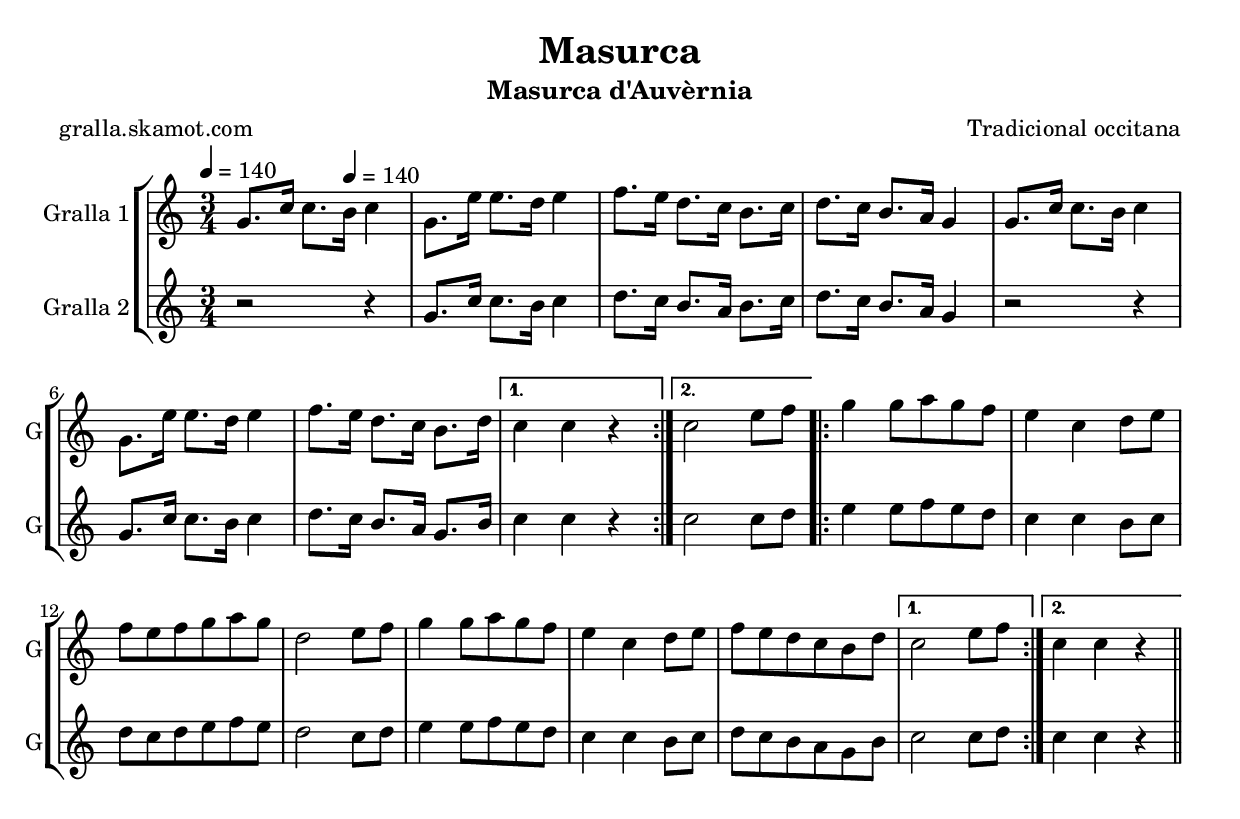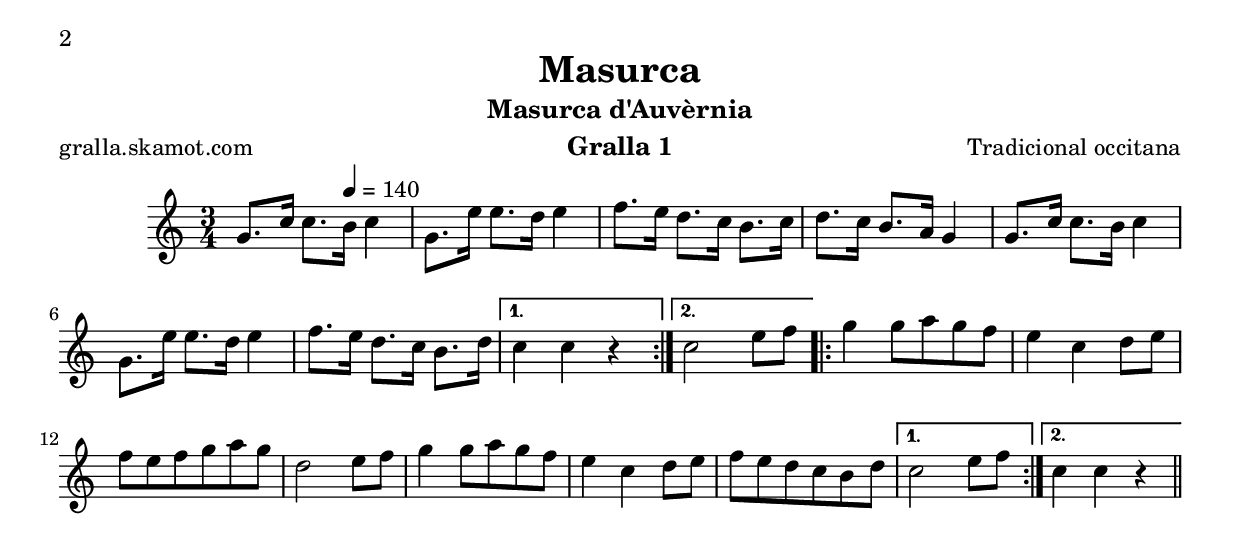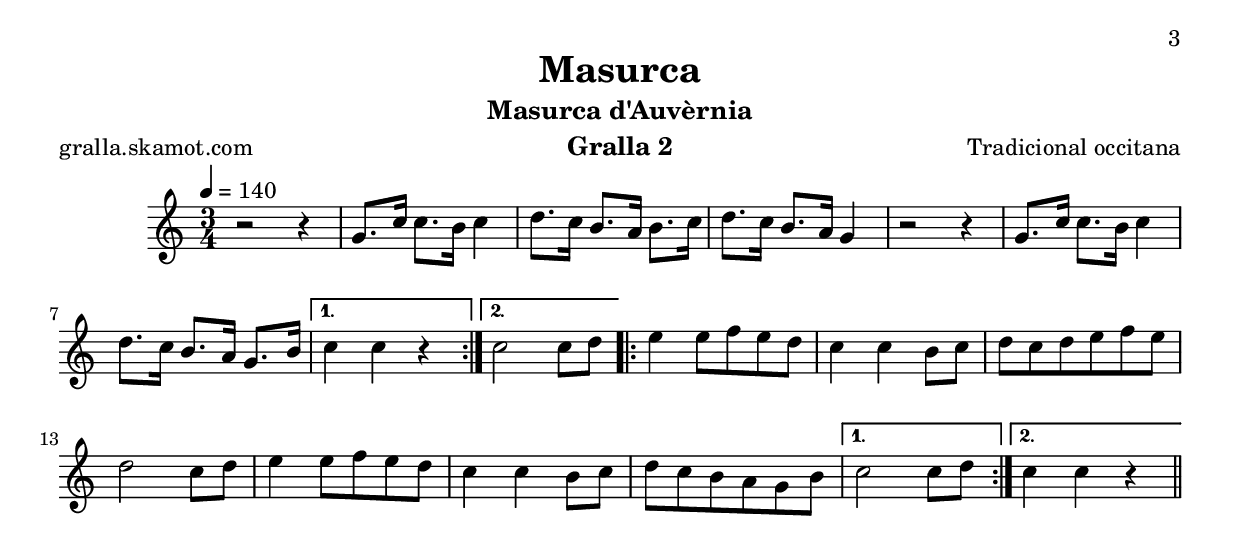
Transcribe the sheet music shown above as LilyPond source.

\version "2.16.2"

\header {
  dedication=""
  title="Masurca"
  subtitle="Masurca d'Auvèrnia"
  subsubtitle=""
  poet="gralla.skamot.com"
  meter=""
  piece=""
  composer="Tradicional occitana"
  arranger=""
  opus=""
  instrument=""
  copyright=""
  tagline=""
}

liniaroAa =
\relative g'
{
  \clef treble
  \key c \major
  \time 3/4
  \repeat volta 2 { g8. c16 c8. \tempo 4 = 140 b16 c4  |
  g8. e'16 e8. d16 e4  |
  f8. e16 d8. c16 b8. c16  |
  d8. c16 b8. a16 g4  |
  %05
  g8. c16 c8. b16 c4  |
  g8. e'16 e8. d16 e4  |
  f8. e16 d8. c16 b8. d16 }
  \alternative { { c4 c r }
  { c2 e8 f } }
  %10
  \repeat volta 2 { g4 g8 a g f  |
  e4 c d8 e  |
  f8 e f g a g  |
  d2 e8 f  |
  g4 g8 a g f  |
  %15
  e4 c d8 e  |
  f8 e d c b d }
  \alternative { { c2 e8 f }
  { c4 c r } } \bar "||"
}

liniaroAb =
\relative g'
{
  \tempo 4 = 140
  \clef treble
  \key c \major
  \time 3/4
  \repeat volta 2 { r2 r4  |
  g8. c16 c8. b16 c4  |
  d8. c16 b8. a16 b8. c16  |
  d8. c16 b8. a16 g4  |
  %05
  r2 r4  |
  g8. c16 c8. b16 c4  |
  d8. c16 b8. a16 g8. b16 }
  \alternative { { c4 c r }
  { c2 c8 d } }
  %10
  \repeat volta 2 { e4 e8 f e d  |
  c4 c b8 c  |
  d8 c d e f e  |
  d2 c8 d  |
  e4 e8 f e d  |
  %15
  c4 c b8 c  |
  d8 c b a g b }
  \alternative { { c2 c8 d }
  { c4 c r } } \bar "||"
}

\bookpart {
  \score {
    \new StaffGroup {
      \override Score.RehearsalMark.self-alignment-X = #LEFT
      <<
        \new Staff \with {instrumentName = #"Gralla 1" shortInstrumentName = #"G"} \liniaroAa
        \new Staff \with {instrumentName = #"Gralla 2" shortInstrumentName = #"G"} \liniaroAb
      >>
    }
    \layout {}
  }
  \score { \unfoldRepeats
    \new StaffGroup {
      \override Score.RehearsalMark.self-alignment-X = #LEFT
      <<
        \new Staff \with {instrumentName = #"Gralla 1" shortInstrumentName = #"G"} \liniaroAa
        \new Staff \with {instrumentName = #"Gralla 2" shortInstrumentName = #"G"} \liniaroAb
      >>
    }
    \midi {
      \set Staff.midiInstrument = "oboe"
      \set DrumStaff.midiInstrument = "drums"
    }
  }
}

\bookpart {
  \header {instrument="Gralla 1"}
  \score {
    \new StaffGroup {
      \override Score.RehearsalMark.self-alignment-X = #LEFT
      <<
        \new Staff \liniaroAa
      >>
    }
    \layout {}
  }
  \score { \unfoldRepeats
    \new StaffGroup {
      \override Score.RehearsalMark.self-alignment-X = #LEFT
      <<
        \new Staff \liniaroAa
      >>
    }
    \midi {
      \set Staff.midiInstrument = "oboe"
      \set DrumStaff.midiInstrument = "drums"
    }
  }
}

\bookpart {
  \header {instrument="Gralla 2"}
  \score {
    \new StaffGroup {
      \override Score.RehearsalMark.self-alignment-X = #LEFT
      <<
        \new Staff \liniaroAb
      >>
    }
    \layout {}
  }
  \score { \unfoldRepeats
    \new StaffGroup {
      \override Score.RehearsalMark.self-alignment-X = #LEFT
      <<
        \new Staff \liniaroAb
      >>
    }
    \midi {
      \set Staff.midiInstrument = "oboe"
      \set DrumStaff.midiInstrument = "drums"
    }
  }
}

